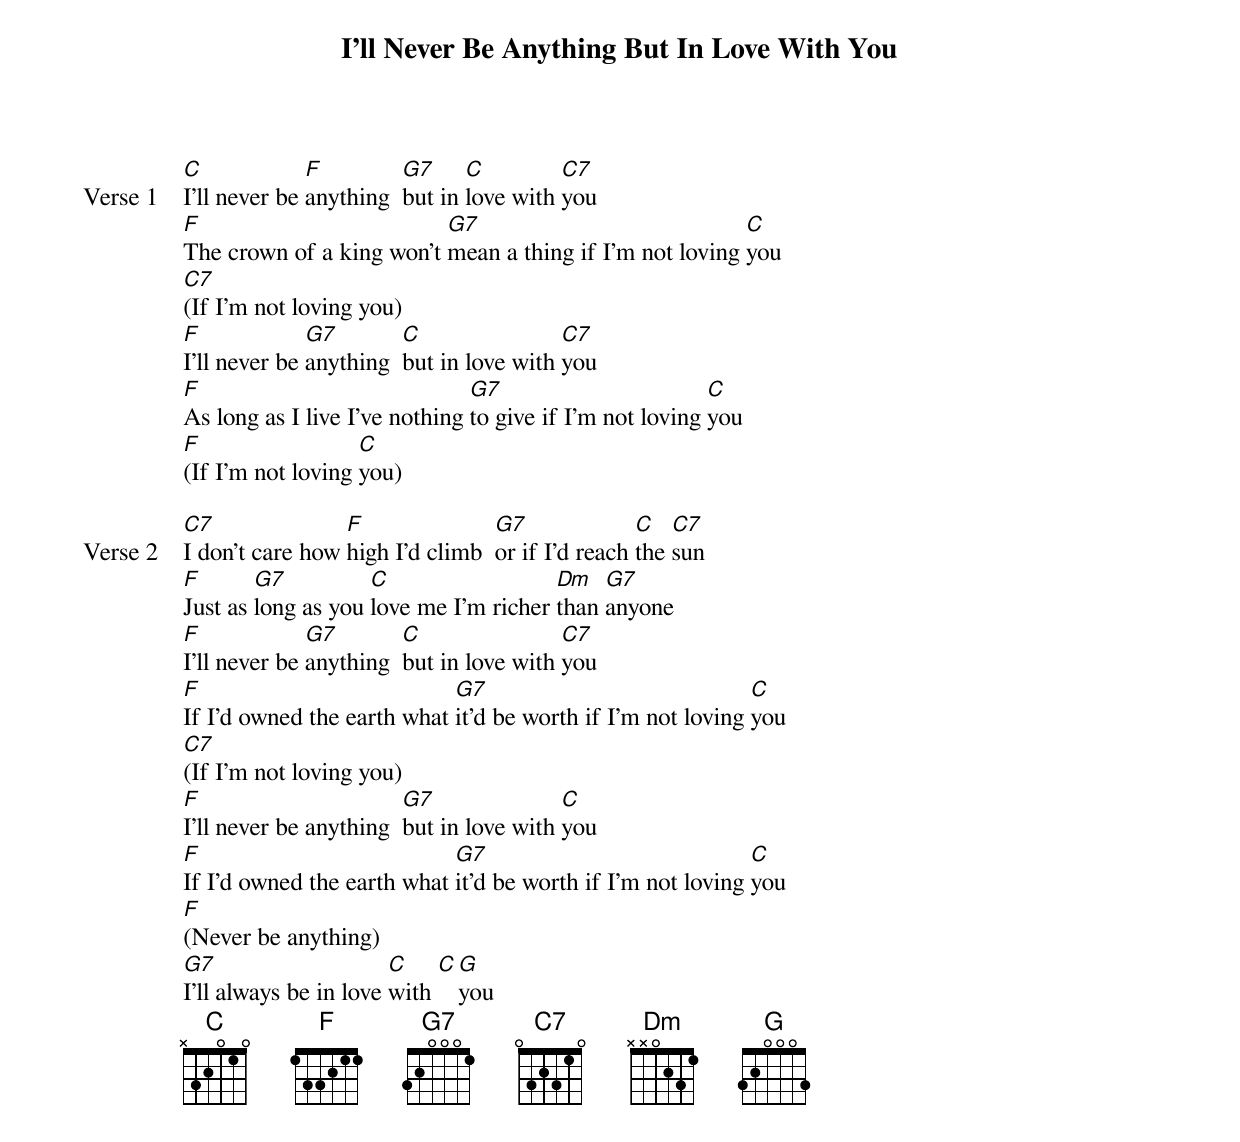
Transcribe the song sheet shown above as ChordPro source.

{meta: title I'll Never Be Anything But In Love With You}
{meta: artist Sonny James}
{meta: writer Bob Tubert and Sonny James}

{start_of_verse: Verse 1}
[C]I'll never be [F]anything  [G7]but in [C]love with [C7]you
[F]The crown of a king won't [G7]mean a thing if I'm not loving [C]you
[C7](If I’m not loving you)
[F]I'll never be [G7]anything  [C]but in love with [C7]you
[F]As long as I live I've nothing [G7]to give if I'm not loving [C]you
[F](If I’m not loving [C]you)
{end_of_verse}

{start_of_verse: Verse 2}
[C7]I don't care how [F]high I'd climb  [G7]or if I'd reach [C]the [C7]sun
[F]Just as [G7]long as you [C]love me I'm richer [Dm]than [G7]anyone
[F]I'll never be [G7]anything  [C]but in love with [C7]you
[F]If I'd owned the earth what [G7]it'd be worth if I'm not loving [C]you
[C7](If I’m not loving you)
[F]I'll never be anything  [G7]but in love with [C]you
[F]If I'd owned the earth what [G7]it'd be worth if I'm not loving [C]you
[F](Never be anything)
[G7]I'll always be in love [C]with [C][G]you
{end_of_verse}
